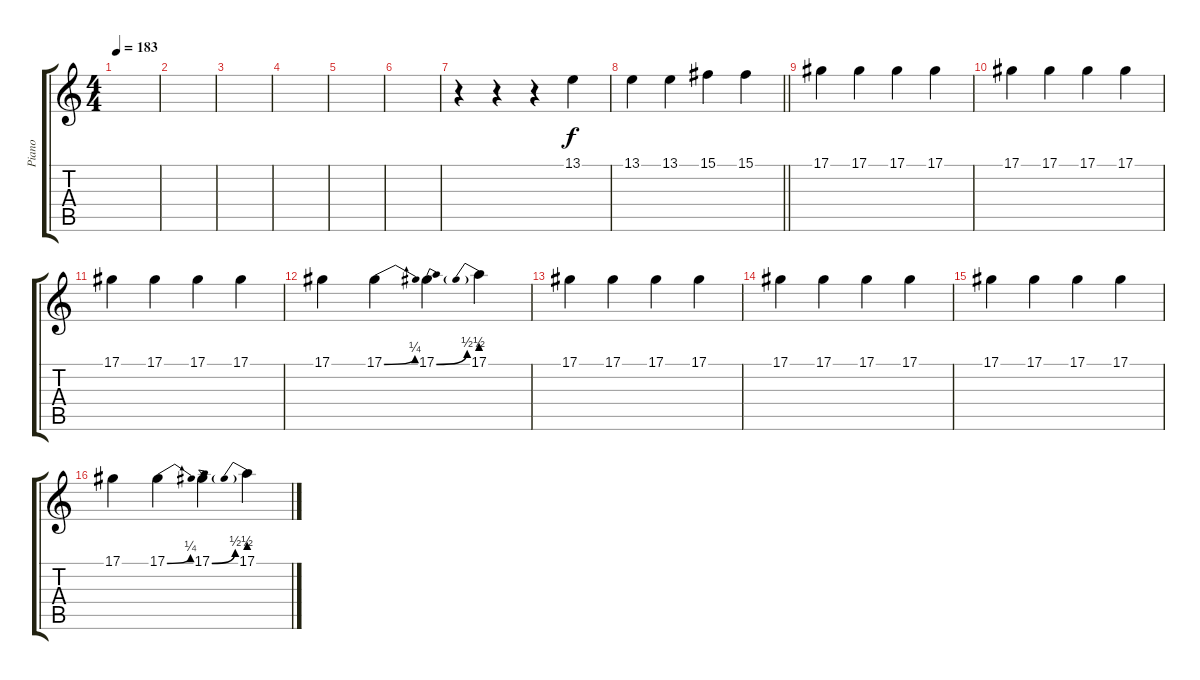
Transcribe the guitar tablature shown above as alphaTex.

\track ("Piano" "Piano") {instrument acousticgrandpiano}
\staff {score tabs}
\tuning (Eb4 Bb3 Gb3 Db3 Ab2 Db2) {hide}
\ts (4 4)
\tempo 183
\clef g2
\ks c
|
|
|
|
|
|
r.4 r.4 r.4 13.1.4 |
\barLineRight lightlight
13.1.4 13.1.4 15.1.4 15.1.4 |
17.1.4 17.1.4 17.1.4 17.1.4 |
17.1.4 17.1.4 17.1.4 17.1.4 |
17.1.4 17.1.4 17.1.4 17.1.4 |
17.1.4 17.1{be (bend 0 0 60 1)}.4 17.1{be (bend 0 0 60 2)}.4 17.1{be (prebend 0 2 60 2)}.4 |
17.1.4 17.1.4 17.1.4 17.1.4 |
17.1.4 17.1.4 17.1.4 17.1.4 |
17.1.4 17.1.4 17.1.4 17.1.4 |
17.1.4 17.1{be (bend 0 0 60 1)}.4 17.1{be (bend 0 0 60 2)}.4 17.1{be (prebend 0 2 60 2)}.4
